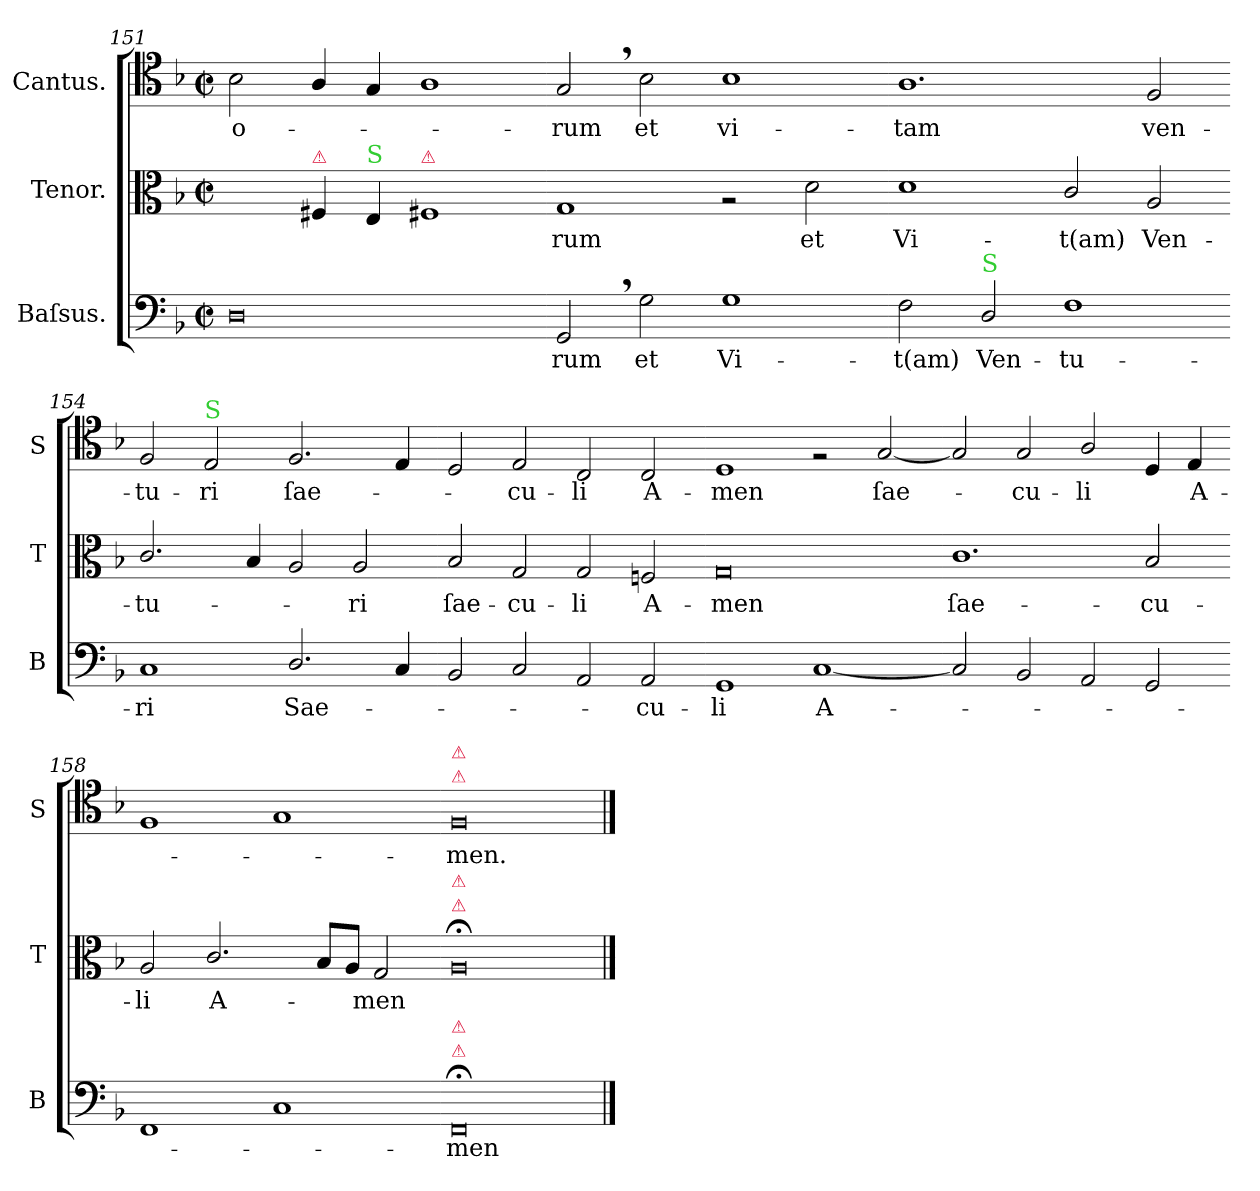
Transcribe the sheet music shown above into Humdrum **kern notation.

**kern	**text	**kern	**text	**kern	**text
*part3	*part3	*part2	*part2	*part1	*part1
*staff3	*staff3	*staff2	*staff2	*staff1	*staff1
*I"Baſsus.	*	*I"Tenor.	*	*I"Cantus.	*
*I'B	*	*I'T	*	*I'S	*
*clefF4	*	*clefC3	*	*clefC4	*
*k[b-]	*	*k[b-]	*	*k[b-]	*
*M2/1	*	*M2/1	*	*M2/1	*
*met(c|)	*	*met(c|)	*	*met(c|)	*
=151	=151	=151	=151	=151	=151
0D\	.	2ryy	.	2B-\	-o-
!	!	!LO:TX:a:color=crimson:t=⚠	!	!	!
.	.	4F#X/	.	4A/	.
!	!	!LO:TX:a:color=limegreen:t=S	!	!	!
.	.	4E/	.	4G/	.
!	!	!LO:TX:a:color=crimson:t=⚠	!	!	!
.	.	1F#X/	.	1A\	.
=152-	=152-	=152-	=152-	=152-	=152-
2GG,</	-rum	1G/	-rum	2G,</	-rum
2G\	et	.	.	2B-\	et
1G\	Vi-	2rA	.	1B-\	vi-
.	.	2d\	et	.	.
=153-	=153-	=153-	=153-	=153-	=153-
2F\	-t(am)	1d\	Vi-	1.A\	-tam
!LO:TX:a:color=limegreen:t=S	!	!	!	!	!
2D/	Ven-	.	.	.	.
1F\	-tu-	2c/	-t(am)	.	.
.	.	2A/	Ven-	2F/	ven-
=154-	=154-	=154-	=154-	=154-	=154-
1C/	-ri	2.c/	-tu-	2F/	-tu-
!	!	!	!	!LO:TX:a:color=limegreen:t=S	!
.	.	.	.	2E/	-ri
.	.	4B-/	.	.	.
2.D/	Sae-	2A/	.	2.F/	ſae-
.	.	2A/	-ri	.	.
4C/	.	.	.	4E/	.
=155-	=155-	=155-	=155-	=155-	=155-
2BB-/	.	2B-/	ſae-	2D/	.
2C/	.	2G/	-cu-	2E/	-cu-
2AA/	.	2G/	-li	2C/	-li
2AA/	-cu-	2Fn/	A-	2C/	A-
=156-	=156-	=156-	=156-	=156-	=156-
1GG/	-li	0G/	-men	1D/	-men
[1C/	A-	.	.	2rF	.
.	.	.	.	[2G/	ſae-
=157-	=157-	=157-	=157-	=157-	=157-
2C/]	.	1.c\	ſae-	2G/]	.
2BB-/	.	.	.	2G/	-cu-
2AA/	.	.	.	2A/	-li
2GG/	.	2B-/	-cu-	4D/	.
.	.	.	.	4E/	A-
=158-	=158-	=158-	=158-	=158-	=158-
1FF/	.	2A/	-li	1F/	.
.	.	2.c/	A-	.	.
1C/	.	.	.	1G/	.
.	.	8B-/L	.	.	.
.	.	8A/J	.	.	.
.	.	2G/	-men	.	.
=159-	=159-	=159-	=159-	=159-	=159-
!	!	!	!	!LO:TX:a:color=crimson:t=⚠	!
!	!	!	!	!LO:TX:a:color=crimson:t=⚠	!
!	!	!LO:TX:a:color=crimson:t=⚠	!	!	!
!	!	!LO:TX:a:color=crimson:t=⚠	!	!	!
!LO:TX:a:color=crimson:t=⚠	!	!	!	!	!
!LO:TX:a:color=crimson:t=⚠	!	!	!	!	!
0FF;</	-men	0A;</	.	0F/	-men.
==	==	==	==	==	==
*-	*-	*-	*-	*-	*-
